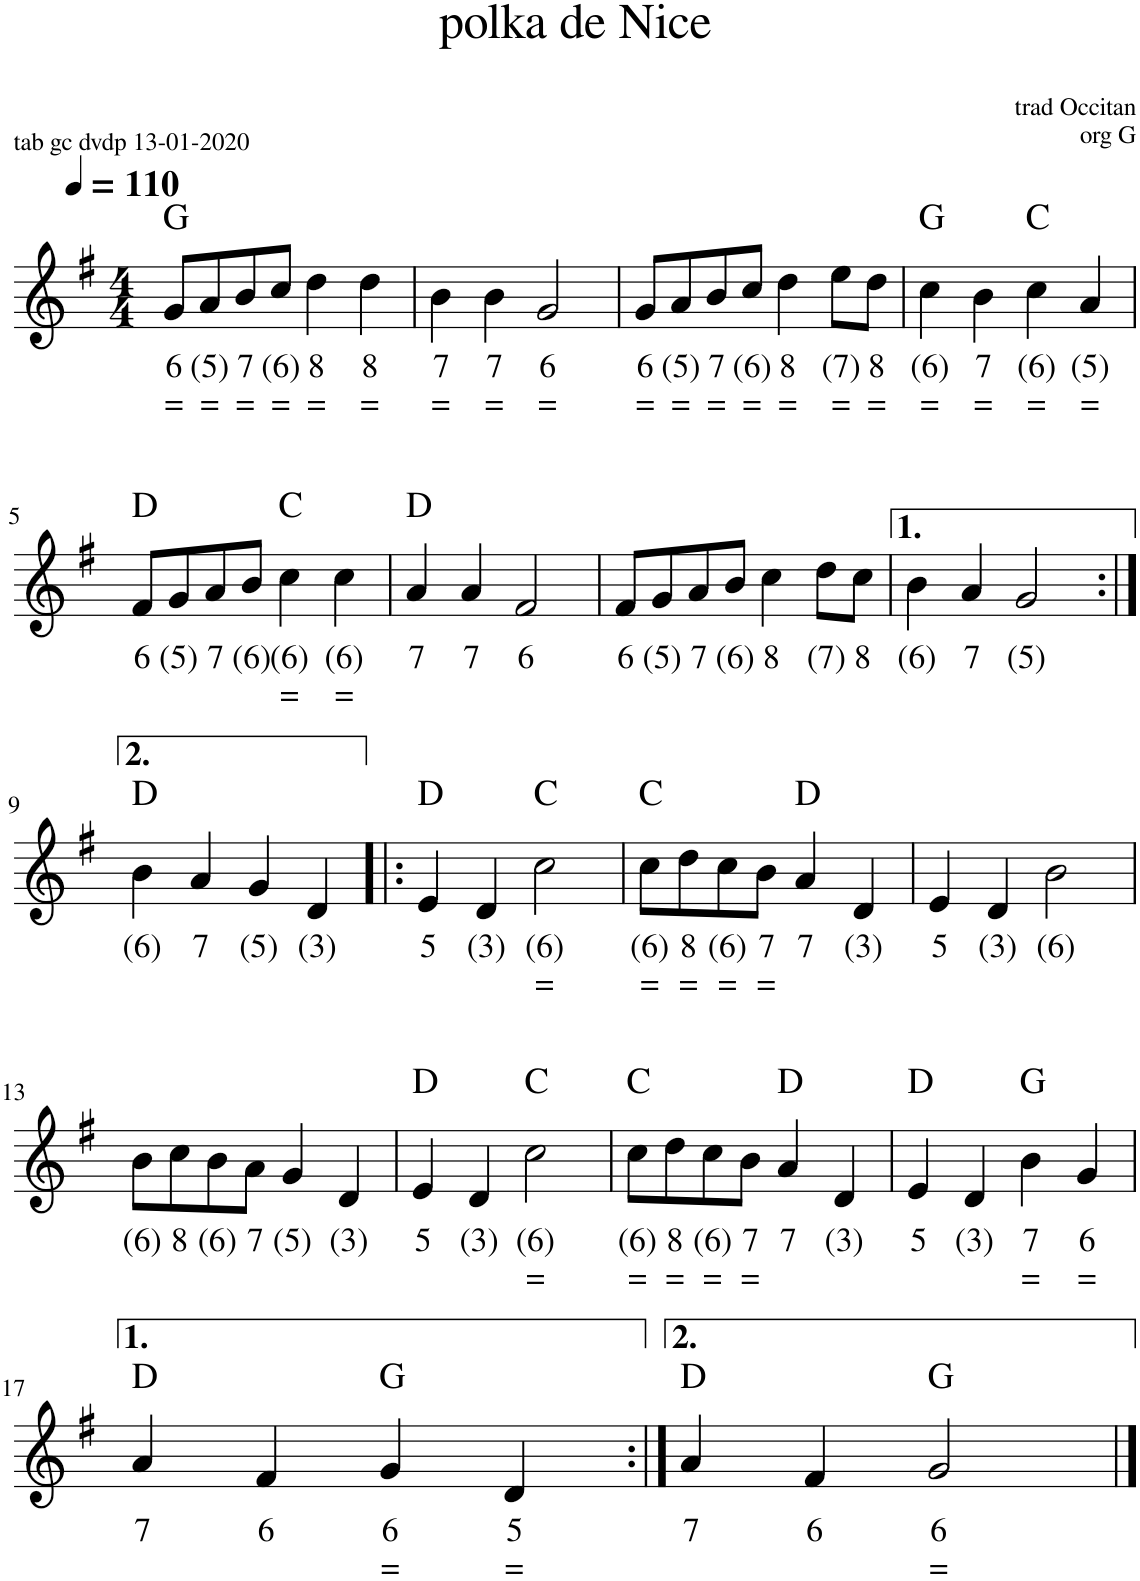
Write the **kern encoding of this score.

**kern	**text	**text	**harte
*part1	*part1	*part1	*part1
*staff1	*staff1	*staff1	*
*I"Stem	*	*	*
*clefG2	*	*	*
*k[f#]	*	*	*
*M4/4	*	*	*
*MM110	*	*	*
=1	=1	=1	=1
!	!LO:LY:b	!LO:LY:b	!
8g/L	6	=	G:maj
!	!LO:LY:b	!LO:LY:b	!
8a/	(5)	=	.
!	!LO:LY:b	!LO:LY:b	!
8b/	7	=	.
!	!LO:LY:b	!LO:LY:b	!
8cc/J	(6)	=	.
!	!LO:LY:b	!LO:LY:b	!
4dd\	8	=	.
!	!LO:LY:b	!LO:LY:b	!
4dd\	8	=	.
=2	=2	=2	=2
!	!LO:LY:b	!LO:LY:b	!
4b\	7	=	.
!	!LO:LY:b	!LO:LY:b	!
4b\	7	=	.
!	!LO:LY:b	!LO:LY:b	!
2g/	6	=	.
=3	=3	=3	=3
!	!LO:LY:b	!LO:LY:b	!
8g/L	6	=	.
!	!LO:LY:b	!LO:LY:b	!
8a/	(5)	=	.
!	!LO:LY:b	!LO:LY:b	!
8b/	7	=	.
!	!LO:LY:b	!LO:LY:b	!
8cc/J	(6)	=	.
!	!LO:LY:b	!LO:LY:b	!
4dd\	8	=	.
!	!LO:LY:b	!LO:LY:b	!
8ee\L	(7)	=	.
!	!LO:LY:b	!LO:LY:b	!
8dd\J	8	=	.
=4	=4	=4	=4
!	!LO:LY:b	!LO:LY:b	!
4cc\	(6)	=	G:maj
!	!LO:LY:b	!LO:LY:b	!
4b\	7	=	.
!	!LO:LY:b	!LO:LY:b	!
4cc\	(6)	=	C:maj
!	!LO:LY:b	!LO:LY:b	!
4a/	(5)	=	.
!!LO:LB:g=z
=5	=5	=5	=5
!	!LO:LY:b	!	!
8f#/L	6	.	D:maj
!	!LO:LY:b	!	!
8g/	(5)	.	.
!	!LO:LY:b	!	!
8a/	7	.	.
!	!LO:LY:b	!	!
8b/J	(6)	.	.
!	!LO:LY:b	!LO:LY:b	!
4cc\	(6)	=	C:maj
!	!LO:LY:b	!LO:LY:b	!
4cc\	(6)	=	.
=6	=6	=6	=6
!	!LO:LY:b	!	!
4a/	7	.	D:maj
!	!LO:LY:b	!	!
4a/	7	.	.
!	!LO:LY:b	!	!
2f#/	6	.	.
=7	=7	=7	=7
!	!LO:LY:b	!	!
8f#/L	6	.	.
!	!LO:LY:b	!	!
8g/	(5)	.	.
!	!LO:LY:b	!	!
8a/	7	.	.
!	!LO:LY:b	!	!
8b/J	(6)	.	.
!	!LO:LY:b	!	!
4cc\	8	.	.
!	!LO:LY:b	!	!
8dd\L	(7)	.	.
!	!LO:LY:b	!	!
8cc\J	8	.	.
=8	=8	=8	=8
!	!LO:LY:b	!	!
4b\	(6)	.	.
!	!LO:LY:b	!	!
4a/	7	.	.
!	!LO:LY:b	!	!
2g/	(5)	.	.
!!LO:LB:g=z
=9:|!	=9:|!	=9:|!	=9:|!
!	!LO:LY:b	!	!
4b\	(6)	.	D:maj
!	!LO:LY:b	!	!
4a/	7	.	.
!	!LO:LY:b	!	!
4g/	(5)	.	.
!	!LO:LY:b	!	!
4d/	(3)	.	.
=10!|:	=10!|:	=10!|:	=10!|:
!	!LO:LY:b	!	!
4e/	5	.	D:maj
!	!LO:LY:b	!	!
4d/	(3)	.	.
!	!LO:LY:b	!LO:LY:b	!
2cc\	(6)	=	C:maj
=11	=11	=11	=11
!	!LO:LY:b	!LO:LY:b	!
8cc\L	(6)	=	C:maj
!	!LO:LY:b	!LO:LY:b	!
8dd\	8	=	.
!	!LO:LY:b	!LO:LY:b	!
8cc\	(6)	=	.
!	!LO:LY:b	!LO:LY:b	!
8b\J	7	=	.
!	!LO:LY:b	!	!
4a/	7	.	D:maj
!	!LO:LY:b	!	!
4d/	(3)	.	.
=12	=12	=12	=12
!	!LO:LY:b	!	!
4e/	5	.	.
!	!LO:LY:b	!	!
4d/	(3)	.	.
!	!LO:LY:b	!	!
2b\	(6)	.	.
!!LO:LB:g=z
=13	=13	=13	=13
!	!LO:LY:b	!	!
8b\L	(6)	.	.
!	!LO:LY:b	!	!
8cc\	8	.	.
!	!LO:LY:b	!	!
8b\	(6)	.	.
!	!LO:LY:b	!	!
8a\J	7	.	.
!	!LO:LY:b	!	!
4g/	(5)	.	.
!	!LO:LY:b	!	!
4d/	(3)	.	.
=14	=14	=14	=14
!	!LO:LY:b	!	!
4e/	5	.	D:maj
!	!LO:LY:b	!	!
4d/	(3)	.	.
!	!LO:LY:b	!LO:LY:b	!
2cc\	(6)	=	C:maj
=15	=15	=15	=15
!	!LO:LY:b	!LO:LY:b	!
8cc\L	(6)	=	C:maj
!	!LO:LY:b	!LO:LY:b	!
8dd\	8	=	.
!	!LO:LY:b	!LO:LY:b	!
8cc\	(6)	=	.
!	!LO:LY:b	!LO:LY:b	!
8b\J	7	=	.
!	!LO:LY:b	!	!
4a/	7	.	D:maj
!	!LO:LY:b	!	!
4d/	(3)	.	.
=16	=16	=16	=16
!	!LO:LY:b	!	!
4e/	5	.	D:maj
!	!LO:LY:b	!	!
4d/	(3)	.	.
!	!LO:LY:b	!LO:LY:b	!
4b\	7	=	G:maj
!	!LO:LY:b	!LO:LY:b	!
4g/	6	=	.
!!LO:LB:g=z
=17	=17	=17	=17
!	!LO:LY:b	!	!
4a/	7	.	D:maj
!	!LO:LY:b	!	!
4f#/	6	.	.
!	!LO:LY:b	!LO:LY:b	!
4g/	6	=	G:maj
!	!LO:LY:b	!LO:LY:b	!
4d/	5	=	.
=18:|!	=18:|!	=18:|!	=18:|!
!	!LO:LY:b	!	!
4a/	7	.	D:maj
!	!LO:LY:b	!	!
4f#/	6	.	.
!	!LO:LY:b	!LO:LY:b	!
2g/	6	=	G:maj
==	==	==	==
*-	*-	*-	*-
